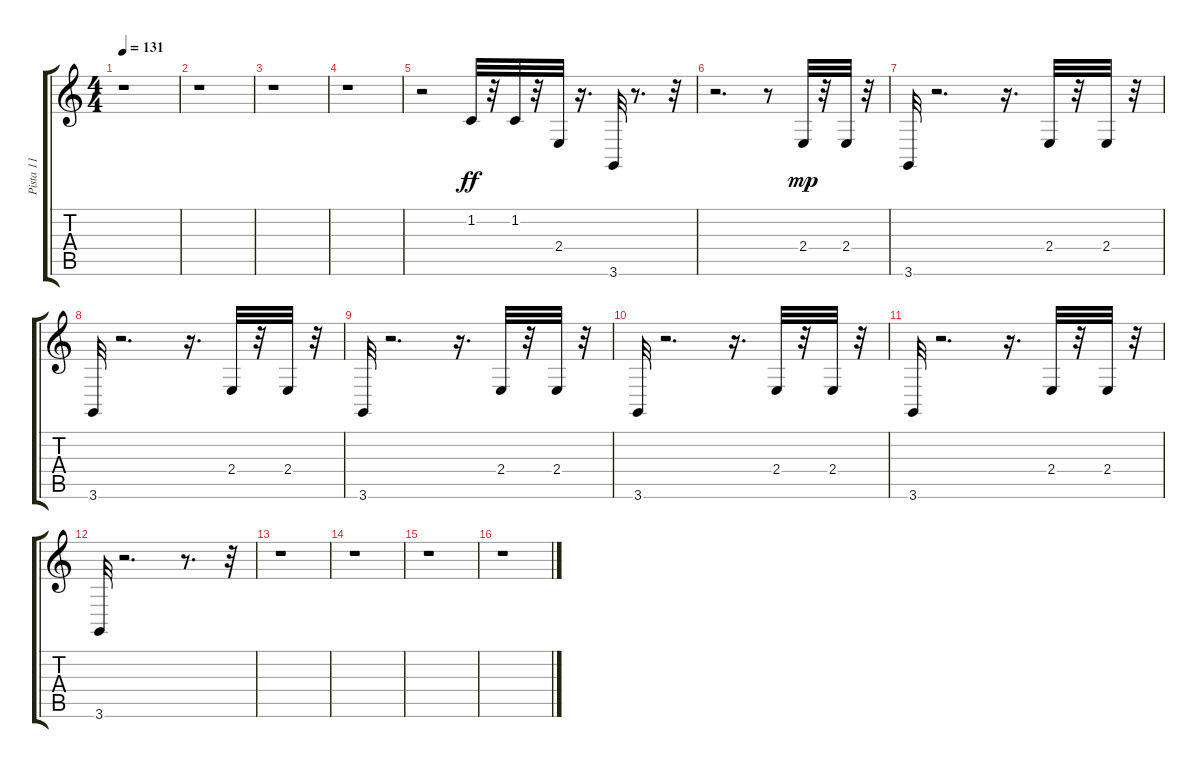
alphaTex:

\track ("Pista 11" "Pista 11") {instrument synthdrum}
\staff {score tabs}
\tuning (E4 B3 G3 D3 A2 E2) {hide}
\ts (4 4)
\tempo 131
\clef g2
\ks c
r.1{dy ff} |
r.1 |
r.1 |
r.1 |
r.2 1.2.32 r.32 1.2.32 r.32 2.4.32 r.16{d} 3.6.32 r.8{d} r.32 |
r.2{d} r.8 2.4.32{dy mp} r.32 2.4.32 r.32 |
3.6.32 r.2{d} r.16{d} 2.4.32 r.32 2.4.32 r.32 |
3.6.32 r.2{d} r.16{d} 2.4.32 r.32 2.4.32 r.32 |
3.6.32 r.2{d} r.16{d} 2.4.32 r.32 2.4.32 r.32 |
3.6.32 r.2{d} r.16{d} 2.4.32 r.32 2.4.32 r.32 |
3.6.32 r.2{d} r.16{d} 2.4.32 r.32 2.4.32 r.32 |
3.6.32 r.2{d} r.8{d} r.32 |
r.1 |
r.1 |
r.1 |
r.1
